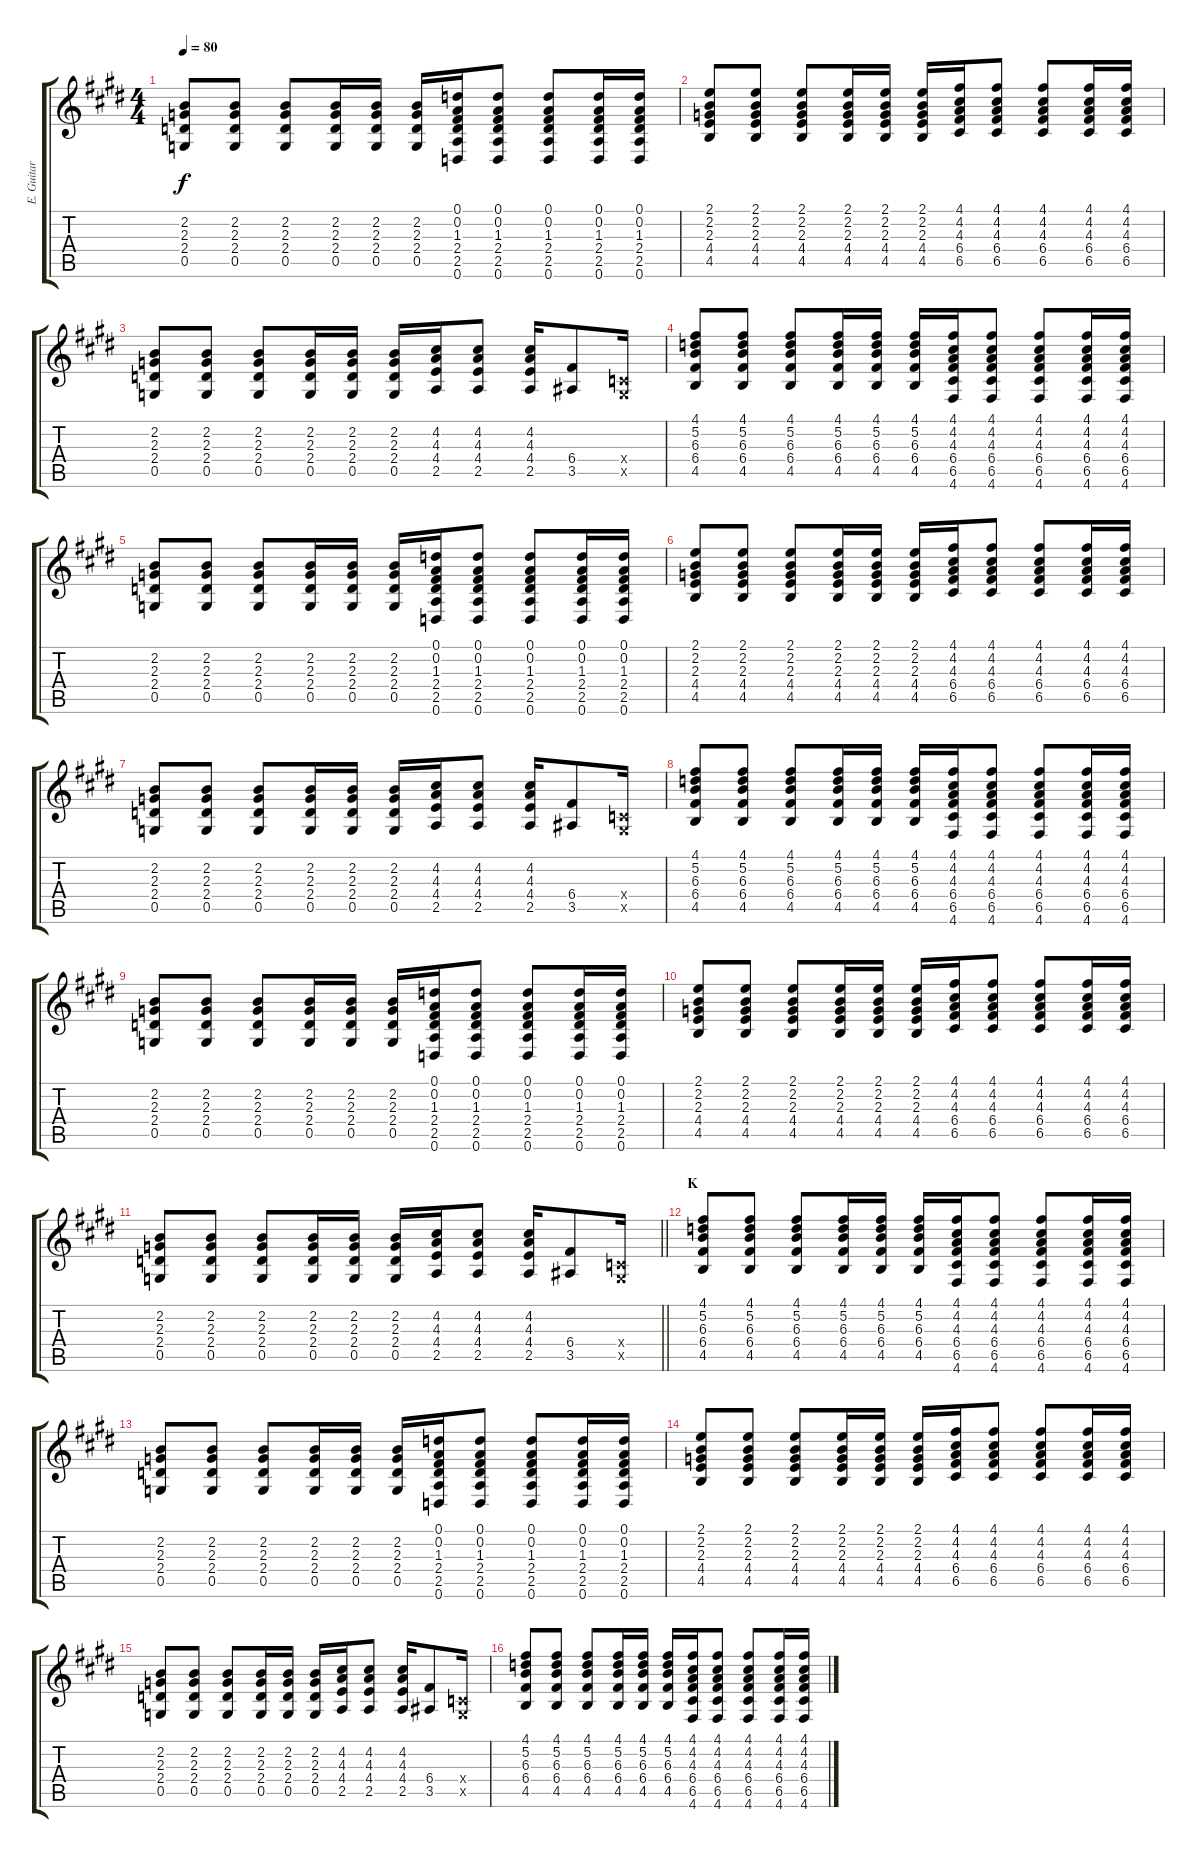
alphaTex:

\track ("E. Guitar III" "E. Guitar ") {instrument overdrivenguitar}
\staff {score tabs}
\tuning (D4 A3 F3 C3 G2 D2) {hide}
\ts (4 4)
\tempo 80
\clef g2
\ks e
(2.2 2.3 2.4 0.5).8{dy f} (2.2 2.3 2.4 0.5).8 (2.2 2.3 2.4 0.5).8 (2.2 2.3 2.4 0.5).16 (2.2 2.3 2.4 0.5).16 (2.2 2.3 2.4 0.5).16 (0.1 0.2 1.3 2.4 2.5 0.6).16 (0.1 0.2 1.3 2.4 2.5 0.6).8 (0.1 0.2 1.3 2.4 2.5 0.6).8 (0.1 0.2 1.3 2.4 2.5 0.6).16 (0.1 0.2 1.3 2.4 2.5 0.6).16 |
(2.1 2.2 2.3 4.4 4.5).8 (2.1 2.2 2.3 4.4 4.5).8 (2.1 2.2 2.3 4.4 4.5).8 (2.1 2.2 2.3 4.4 4.5).16 (2.1 2.2 2.3 4.4 4.5).16 (2.1 2.2 2.3 4.4 4.5).16 (4.1 4.2 4.3 6.4 6.5).16 (4.1 4.2 4.3 6.4 6.5).8 (4.1 4.2 4.3 6.4 6.5).8 (4.1 4.2 4.3 6.4 6.5).16 (4.1 4.2 4.3 6.4 6.5).16 |
(2.2 2.3 2.4 0.5).8 (2.2 2.3 2.4 0.5).8 (2.2 2.3 2.4 0.5).8 (2.2 2.3 2.4 0.5).16 (2.2 2.3 2.4 0.5).16 (2.2 2.3 2.4 0.5).16 (4.2 4.3 4.4 2.5).16 (4.2 4.3 4.4 2.5).8 (4.2 4.3 4.4 2.5).16 (6.4 3.5).8 (0.4{x} 0.5{x}).16 |
(4.1 5.2 6.3 6.4 4.5).8 (4.1 5.2 6.3 6.4 4.5).8 (4.1 5.2 6.3 6.4 4.5).8 (4.1 5.2 6.3 6.4 4.5).16 (4.1 5.2 6.3 6.4 4.5).16 (4.1 5.2 6.3 6.4 4.5).16 (4.1 4.2 4.3 6.4 6.5 4.6).16 (4.1 4.2 4.3 6.4 6.5 4.6).8 (4.1 4.2 4.3 6.4 6.5 4.6).8 (4.1 4.2 4.3 6.4 6.5 4.6).16 (4.1 4.2 4.3 6.4 6.5 4.6).16 |
(2.2 2.3 2.4 0.5).8 (2.2 2.3 2.4 0.5).8 (2.2 2.3 2.4 0.5).8 (2.2 2.3 2.4 0.5).16 (2.2 2.3 2.4 0.5).16 (2.2 2.3 2.4 0.5).16 (0.1 0.2 1.3 2.4 2.5 0.6).16 (0.1 0.2 1.3 2.4 2.5 0.6).8 (0.1 0.2 1.3 2.4 2.5 0.6).8 (0.1 0.2 1.3 2.4 2.5 0.6).16 (0.1 0.2 1.3 2.4 2.5 0.6).16 |
(2.1 2.2 2.3 4.4 4.5).8 (2.1 2.2 2.3 4.4 4.5).8 (2.1 2.2 2.3 4.4 4.5).8 (2.1 2.2 2.3 4.4 4.5).16 (2.1 2.2 2.3 4.4 4.5).16 (2.1 2.2 2.3 4.4 4.5).16 (4.1 4.2 4.3 6.4 6.5).16 (4.1 4.2 4.3 6.4 6.5).8 (4.1 4.2 4.3 6.4 6.5).8 (4.1 4.2 4.3 6.4 6.5).16 (4.1 4.2 4.3 6.4 6.5).16 |
(2.2 2.3 2.4 0.5).8 (2.2 2.3 2.4 0.5).8 (2.2 2.3 2.4 0.5).8 (2.2 2.3 2.4 0.5).16 (2.2 2.3 2.4 0.5).16 (2.2 2.3 2.4 0.5).16 (4.2 4.3 4.4 2.5).16 (4.2 4.3 4.4 2.5).8 (4.2 4.3 4.4 2.5).16 (6.4 3.5).8 (0.4{x} 0.5{x}).16 |
(4.1 5.2 6.3 6.4 4.5).8 (4.1 5.2 6.3 6.4 4.5).8 (4.1 5.2 6.3 6.4 4.5).8 (4.1 5.2 6.3 6.4 4.5).16 (4.1 5.2 6.3 6.4 4.5).16 (4.1 5.2 6.3 6.4 4.5).16 (4.1 4.2 4.3 6.4 6.5 4.6).16 (4.1 4.2 4.3 6.4 6.5 4.6).8 (4.1 4.2 4.3 6.4 6.5 4.6).8 (4.1 4.2 4.3 6.4 6.5 4.6).16 (4.1 4.2 4.3 6.4 6.5 4.6).16 |
(2.2 2.3 2.4 0.5).8 (2.2 2.3 2.4 0.5).8 (2.2 2.3 2.4 0.5).8 (2.2 2.3 2.4 0.5).16 (2.2 2.3 2.4 0.5).16 (2.2 2.3 2.4 0.5).16 (0.1 0.2 1.3 2.4 2.5 0.6).16 (0.1 0.2 1.3 2.4 2.5 0.6).8 (0.1 0.2 1.3 2.4 2.5 0.6).8 (0.1 0.2 1.3 2.4 2.5 0.6).16 (0.1 0.2 1.3 2.4 2.5 0.6).16 |
(2.1 2.2 2.3 4.4 4.5).8 (2.1 2.2 2.3 4.4 4.5).8 (2.1 2.2 2.3 4.4 4.5).8 (2.1 2.2 2.3 4.4 4.5).16 (2.1 2.2 2.3 4.4 4.5).16 (2.1 2.2 2.3 4.4 4.5).16 (4.1 4.2 4.3 6.4 6.5).16 (4.1 4.2 4.3 6.4 6.5).8 (4.1 4.2 4.3 6.4 6.5).8 (4.1 4.2 4.3 6.4 6.5).16 (4.1 4.2 4.3 6.4 6.5).16 |
\barLineRight lightlight
(2.2 2.3 2.4 0.5).8 (2.2 2.3 2.4 0.5).8 (2.2 2.3 2.4 0.5).8 (2.2 2.3 2.4 0.5).16 (2.2 2.3 2.4 0.5).16 (2.2 2.3 2.4 0.5).16 (4.2 4.3 4.4 2.5).16 (4.2 4.3 4.4 2.5).8 (4.2 4.3 4.4 2.5).16 (6.4 3.5).8 (0.4{x} 0.5{x}).16 |
\section ("" "K")
(4.1 5.2 6.3 6.4 4.5).8 (4.1 5.2 6.3 6.4 4.5).8 (4.1 5.2 6.3 6.4 4.5).8 (4.1 5.2 6.3 6.4 4.5).16 (4.1 5.2 6.3 6.4 4.5).16 (4.1 5.2 6.3 6.4 4.5).16 (4.1 4.2 4.3 6.4 6.5 4.6).16 (4.1 4.2 4.3 6.4 6.5 4.6).8 (4.1 4.2 4.3 6.4 6.5 4.6).8 (4.1 4.2 4.3 6.4 6.5 4.6).16 (4.1 4.2 4.3 6.4 6.5 4.6).16 |
(2.2 2.3 2.4 0.5).8 (2.2 2.3 2.4 0.5).8 (2.2 2.3 2.4 0.5).8 (2.2 2.3 2.4 0.5).16 (2.2 2.3 2.4 0.5).16 (2.2 2.3 2.4 0.5).16 (0.1 0.2 1.3 2.4 2.5 0.6).16 (0.1 0.2 1.3 2.4 2.5 0.6).8 (0.1 0.2 1.3 2.4 2.5 0.6).8 (0.1 0.2 1.3 2.4 2.5 0.6).16 (0.1 0.2 1.3 2.4 2.5 0.6).16 |
(2.1 2.2 2.3 4.4 4.5).8 (2.1 2.2 2.3 4.4 4.5).8 (2.1 2.2 2.3 4.4 4.5).8 (2.1 2.2 2.3 4.4 4.5).16 (2.1 2.2 2.3 4.4 4.5).16 (2.1 2.2 2.3 4.4 4.5).16 (4.1 4.2 4.3 6.4 6.5).16 (4.1 4.2 4.3 6.4 6.5).8 (4.1 4.2 4.3 6.4 6.5).8 (4.1 4.2 4.3 6.4 6.5).16 (4.1 4.2 4.3 6.4 6.5).16 |
(2.2 2.3 2.4 0.5).8 (2.2 2.3 2.4 0.5).8 (2.2 2.3 2.4 0.5).8 (2.2 2.3 2.4 0.5).16 (2.2 2.3 2.4 0.5).16 (2.2 2.3 2.4 0.5).16 (4.2 4.3 4.4 2.5).16 (4.2 4.3 4.4 2.5).8 (4.2 4.3 4.4 2.5).16 (6.4 3.5).8 (0.4{x} 0.5{x}).16 |
(4.1 5.2 6.3 6.4 4.5).8 (4.1 5.2 6.3 6.4 4.5).8 (4.1 5.2 6.3 6.4 4.5).8 (4.1 5.2 6.3 6.4 4.5).16 (4.1 5.2 6.3 6.4 4.5).16 (4.1 5.2 6.3 6.4 4.5).16 (4.1 4.2 4.3 6.4 6.5 4.6).16 (4.1 4.2 4.3 6.4 6.5 4.6).8 (4.1 4.2 4.3 6.4 6.5 4.6).8 (4.1 4.2 4.3 6.4 6.5 4.6).16 (4.1 4.2 4.3 6.4 6.5 4.6).16
